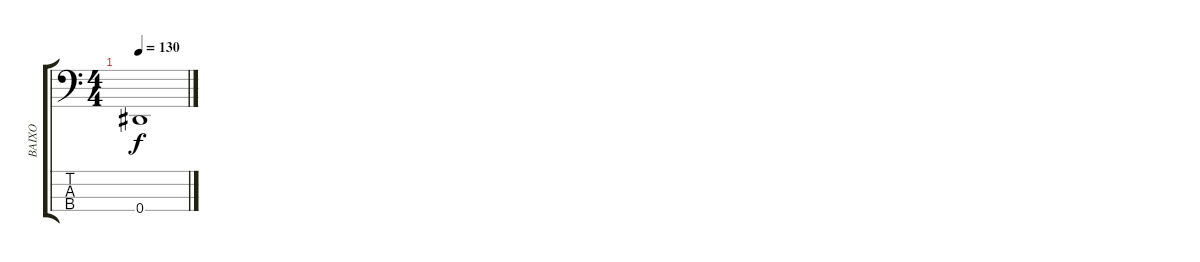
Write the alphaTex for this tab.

\track ("BAIXO" "BAIXO") {instrument electricbasspick}
\staff {score tabs}
\tuning (Gb2 Db2 Ab1 Eb1) {hide}
\ts (4 4)
\tempo 130
\clef f4
\ks c
0.4{t}.1{dy f}
